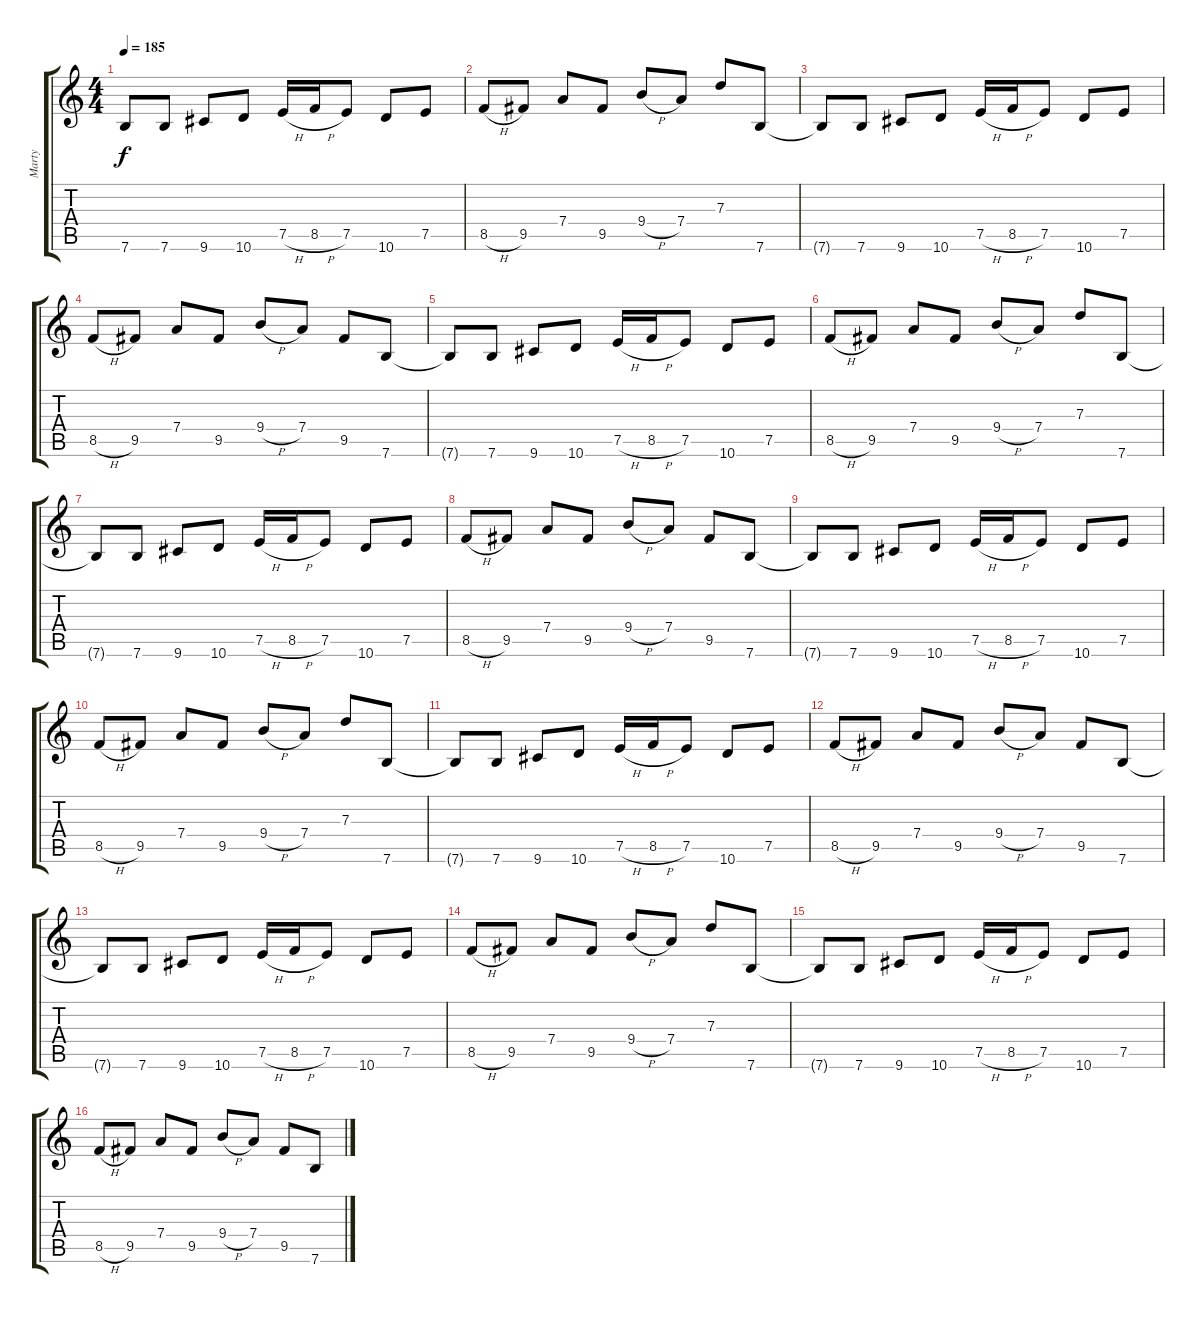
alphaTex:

\track ("Marty" "Marty") {instrument distortionguitar}
\staff {score tabs}
\tuning (E4 B3 G3 D3 A2 E2) {hide}
\ts (4 4)
\tempo 185
\clef g2
\ks c
7.6{t}.8{dy f} 7.6.8 9.6.8 10.6.8 7.5{h}.16 8.5{h}.16 7.5.8 10.6.8 7.5.8 |
8.5{h}.8 9.5.8 7.4.8 9.5.8 9.4{h}.8 7.4.8 7.3.8 7.6.8 |
7.6{t}.8 7.6.8 9.6.8 10.6.8 7.5{h}.16 8.5{h}.16 7.5.8 10.6.8 7.5.8 |
8.5{h}.8 9.5.8 7.4.8 9.5.8 9.4{h}.8 7.4.8 9.5.8 7.6.8 |
7.6{t}.8 7.6.8 9.6.8 10.6.8 7.5{h}.16 8.5{h}.16 7.5.8 10.6.8 7.5.8 |
8.5{h}.8 9.5.8 7.4.8 9.5.8 9.4{h}.8 7.4.8 7.3.8 7.6.8 |
7.6{t}.8 7.6.8 9.6.8 10.6.8 7.5{h}.16 8.5{h}.16 7.5.8 10.6.8 7.5.8 |
8.5{h}.8 9.5.8 7.4.8 9.5.8 9.4{h}.8 7.4.8 9.5.8 7.6.8 |
7.6{t}.8 7.6.8 9.6.8 10.6.8 7.5{h}.16 8.5{h}.16 7.5.8 10.6.8 7.5.8 |
8.5{h}.8 9.5.8 7.4.8 9.5.8 9.4{h}.8 7.4.8 7.3.8 7.6.8 |
7.6{t}.8 7.6.8 9.6.8 10.6.8 7.5{h}.16 8.5{h}.16 7.5.8 10.6.8 7.5.8 |
8.5{h}.8 9.5.8 7.4.8 9.5.8 9.4{h}.8 7.4.8 9.5.8 7.6.8 |
7.6{t}.8 7.6.8 9.6.8 10.6.8 7.5{h}.16 8.5{h}.16 7.5.8 10.6.8 7.5.8 |
8.5{h}.8 9.5.8 7.4.8 9.5.8 9.4{h}.8 7.4.8 7.3.8 7.6.8 |
7.6{t}.8 7.6.8 9.6.8 10.6.8 7.5{h}.16 8.5{h}.16 7.5.8 10.6.8 7.5.8 |
8.5{h}.8 9.5.8 7.4.8 9.5.8 9.4{h}.8 7.4.8 9.5.8 7.6.8
